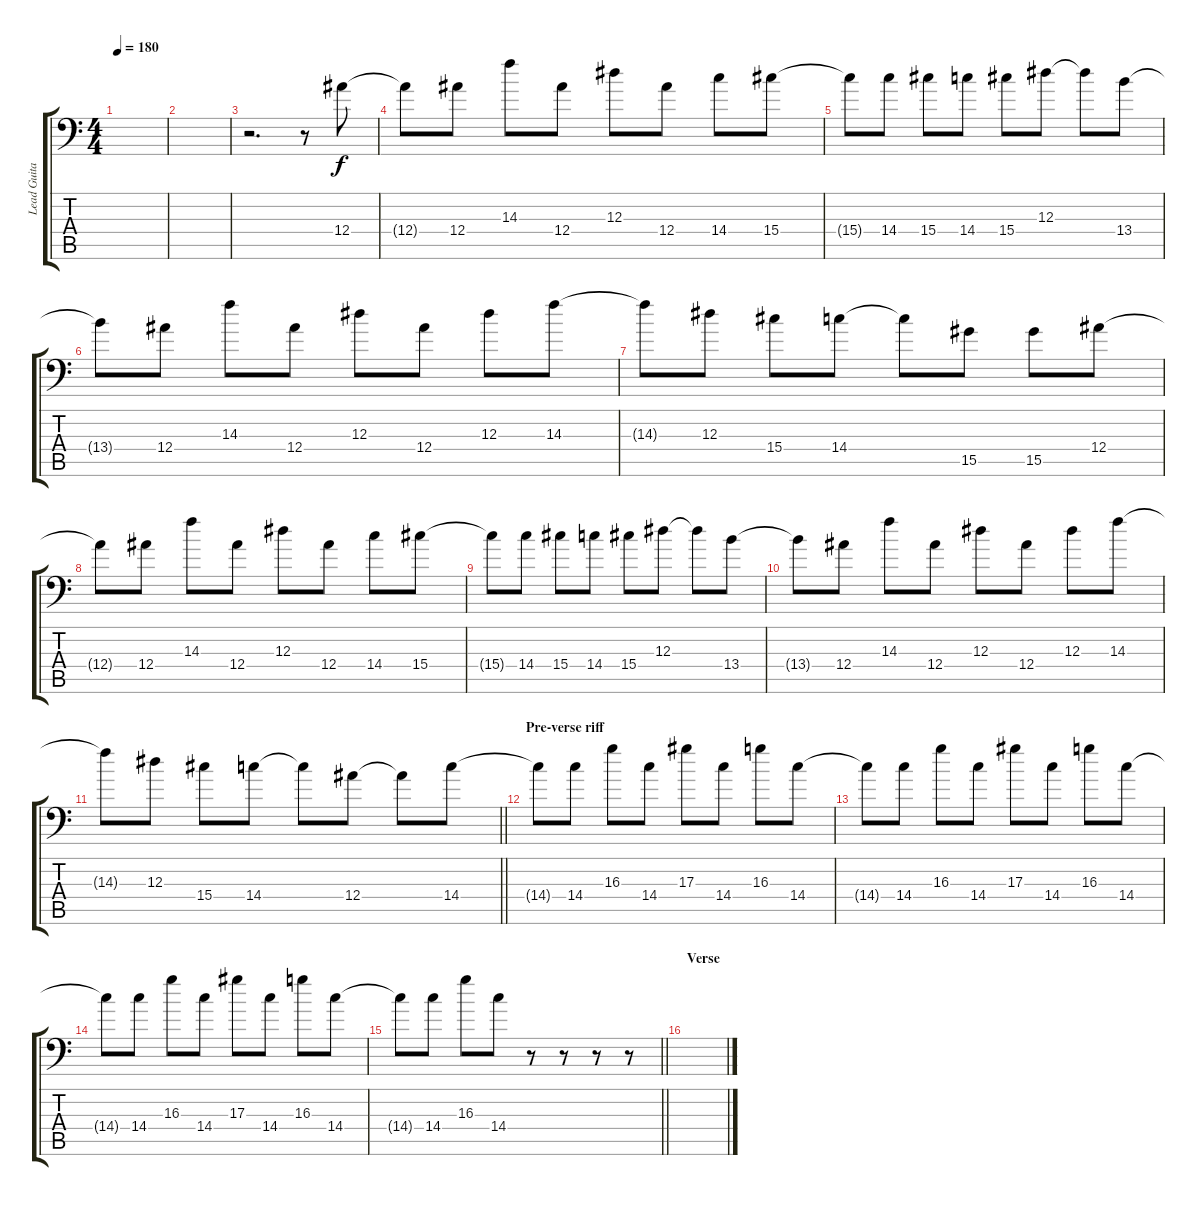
\track ("Lead Guitar 2" "Lead Guita") {instrument overdrivenguitar}
\staff {score tabs}
\tuning (C4 G3 Eb3 Bb2 F2 Bb1) {hide}
\ts (4 4)
\tempo 180
\clef f4
\ks c
|
|
r.2{d} r.8 12.4.8 |
12.4{t}.8 12.4.8 14.3.8 12.4.8 12.3.8 12.4.8 14.4.8 15.4.8 |
15.4{t}.8 14.4.8 15.4.8 14.4.8 15.4.8 12.3.8 12.3{t}.8 13.4.8 |
13.4{t}.8 12.4.8 14.3.8 12.4.8 12.3.8 12.4.8 12.3.8 14.3.8 |
14.3{t}.8 12.3.8 15.4.8 14.4.8 14.4{t}.8 15.5.8 15.5.8 12.4.8 |
12.4{t}.8 12.4.8 14.3.8 12.4.8 12.3.8 12.4.8 14.4.8 15.4.8 |
15.4{t}.8 14.4.8 15.4.8 14.4.8 15.4.8 12.3.8 12.3{t}.8 13.4.8 |
13.4{t}.8 12.4.8 14.3.8 12.4.8 12.3.8 12.4.8 12.3.8 14.3.8 |
\barLineRight lightlight
14.3{t}.8 12.3.8 15.4.8 14.4.8 14.4{t}.8 12.4.8 12.4{t}.8 14.4.8 |
\section ("" "Pre-verse riff")
14.4{t}.8 14.4.8 16.3.8 14.4.8 17.3.8 14.4.8 16.3.8 14.4.8 |
14.4{t}.8 14.4.8 16.3.8 14.4.8 17.3.8 14.4.8 16.3.8 14.4.8 |
14.4{t}.8 14.4.8 16.3.8 14.4.8 17.3.8 14.4.8 16.3.8 14.4.8 |
\barLineRight lightlight
14.4{t}.8 14.4.8 16.3.8 14.4.8 r.8 r.8 r.8 r.8 |
\section ("" "Verse")
